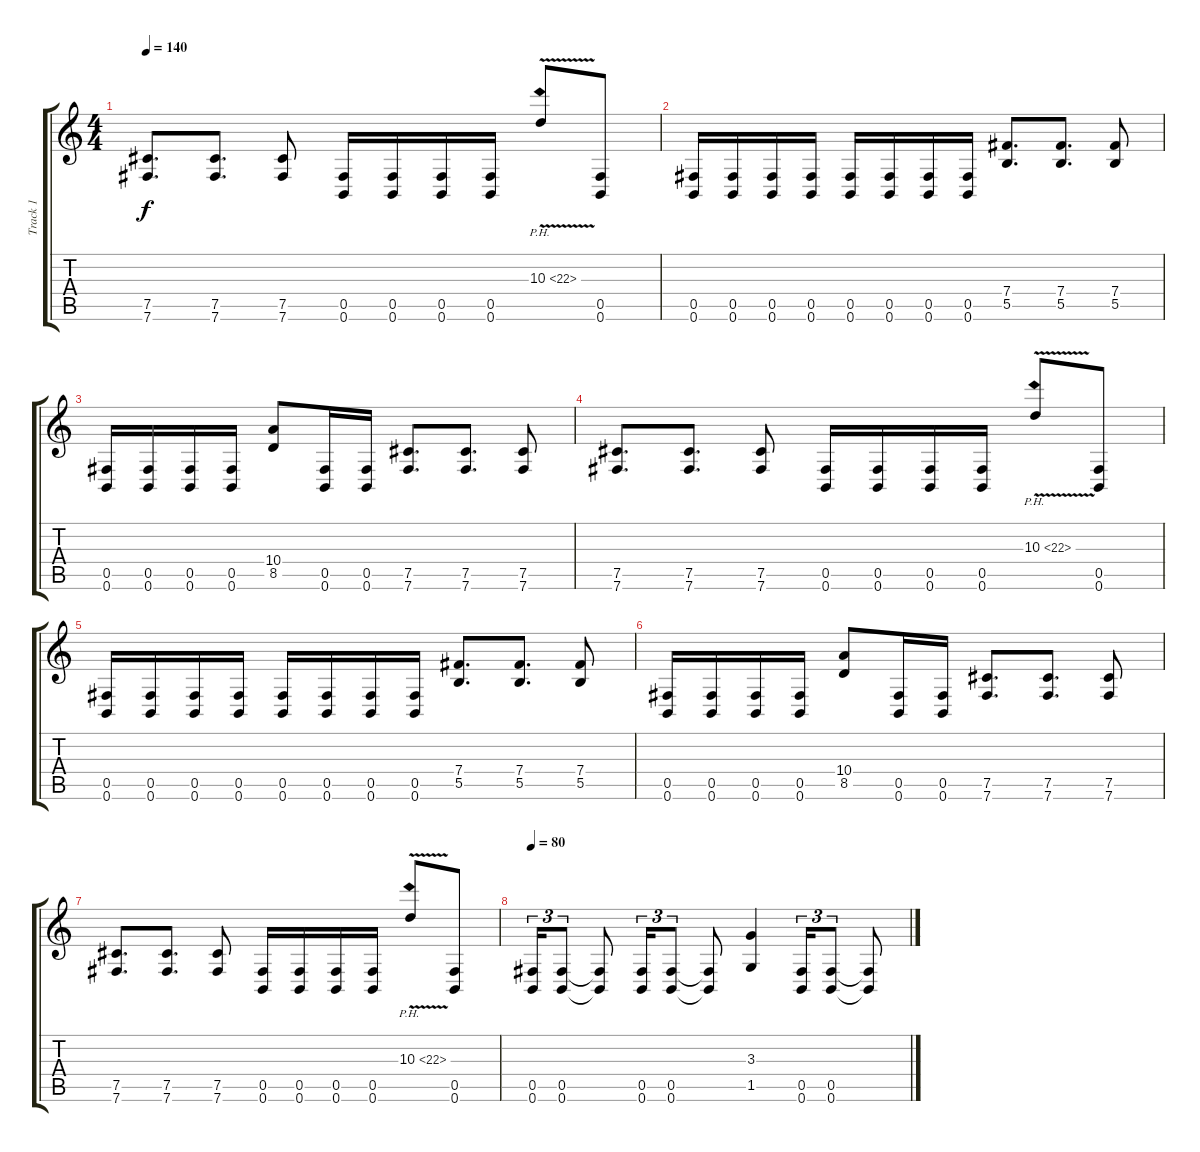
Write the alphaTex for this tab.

\track ("Track 1" "Track 1") {instrument distortionguitar}
\staff {score tabs}
\tuning (Db4 Ab3 E3 B2 Gb2 B1) {hide}
\ts (4 4)
\tempo 140
\clef g2
\ks c
(7.5 7.6).8{d dy f} (7.5 7.6).8{d} (7.5 7.6).8 (0.5 0.6).16 (0.5 0.6).16 (0.5 0.6).16 (0.5 0.6).16 10.3{ph 12 v}.8 (0.5 0.6).8 |
(0.5 0.6).16 (0.5 0.6).16 (0.5 0.6).16 (0.5 0.6).16 (0.5 0.6).16 (0.5 0.6).16 (0.5 0.6).16 (0.5 0.6).16 (7.4 5.5).8{d} (7.4 5.5).8{d} (7.4 5.5).8 |
(0.5 0.6).16 (0.5 0.6).16 (0.5 0.6).16 (0.5 0.6).16 (10.4 8.5).8 (0.5 0.6).16 (0.5 0.6).16 (7.5 7.6).8{d} (7.5 7.6).8{d} (7.5 7.6).8 |
(7.5 7.6).8{d} (7.5 7.6).8{d} (7.5 7.6).8 (0.5 0.6).16 (0.5 0.6).16 (0.5 0.6).16 (0.5 0.6).16 10.3{ph 12 v}.8 (0.5 0.6).8 |
(0.5 0.6).16 (0.5 0.6).16 (0.5 0.6).16 (0.5 0.6).16 (0.5 0.6).16 (0.5 0.6).16 (0.5 0.6).16 (0.5 0.6).16 (7.4 5.5).8{d} (7.4 5.5).8{d} (7.4 5.5).8 |
(0.5 0.6).16 (0.5 0.6).16 (0.5 0.6).16 (0.5 0.6).16 (10.4 8.5).8 (0.5 0.6).16 (0.5 0.6).16 (7.5 7.6).8{d} (7.5 7.6).8{d} (7.5 7.6).8 |
(7.5 7.6).8{d} (7.5 7.6).8{d} (7.5 7.6).8 (0.5 0.6).16 (0.5 0.6).16 (0.5 0.6).16 (0.5 0.6).16 10.3{ph 12 v}.8 (0.5 0.6).8 |
\tempo 80
(0.5 0.6).16{tu (3 2)} (0.5 0.6).8{tu (3 2)} (0.5{t} 0.6{t}).8 (0.5 0.6).16{tu (3 2)} (0.5 0.6).8{tu (3 2)} (0.5{t} 0.6{t}).8 (3.3 1.5).4 (0.5 0.6).16{tu (3 2)} (0.5 0.6).8{tu (3 2)} (0.5{t} 0.6{t}).8
